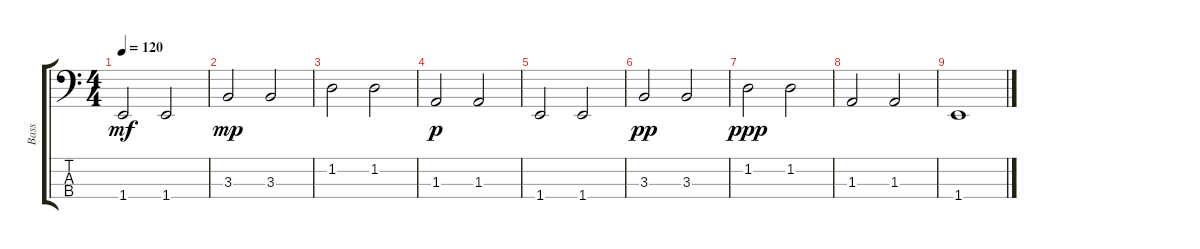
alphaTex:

\track ("Bass" "Bass") {instrument electricbassfinger}
\staff {score tabs}
\tuning (Gb2 Db2 Ab1 Eb1) {hide}
\ts (4 4)
\tempo 120
\clef f4
\ks c
1.4.2{dy mf} 1.4.2 |
3.3.2{dy mp} 3.3.2 |
1.2.2 1.2.2 |
1.3.2{dy p} 1.3.2 |
1.4.2 1.4.2 |
3.3.2{dy pp} 3.3.2 |
1.2.2{dy ppp} 1.2.2 |
1.3.2 1.3.2 |
1.4.1
